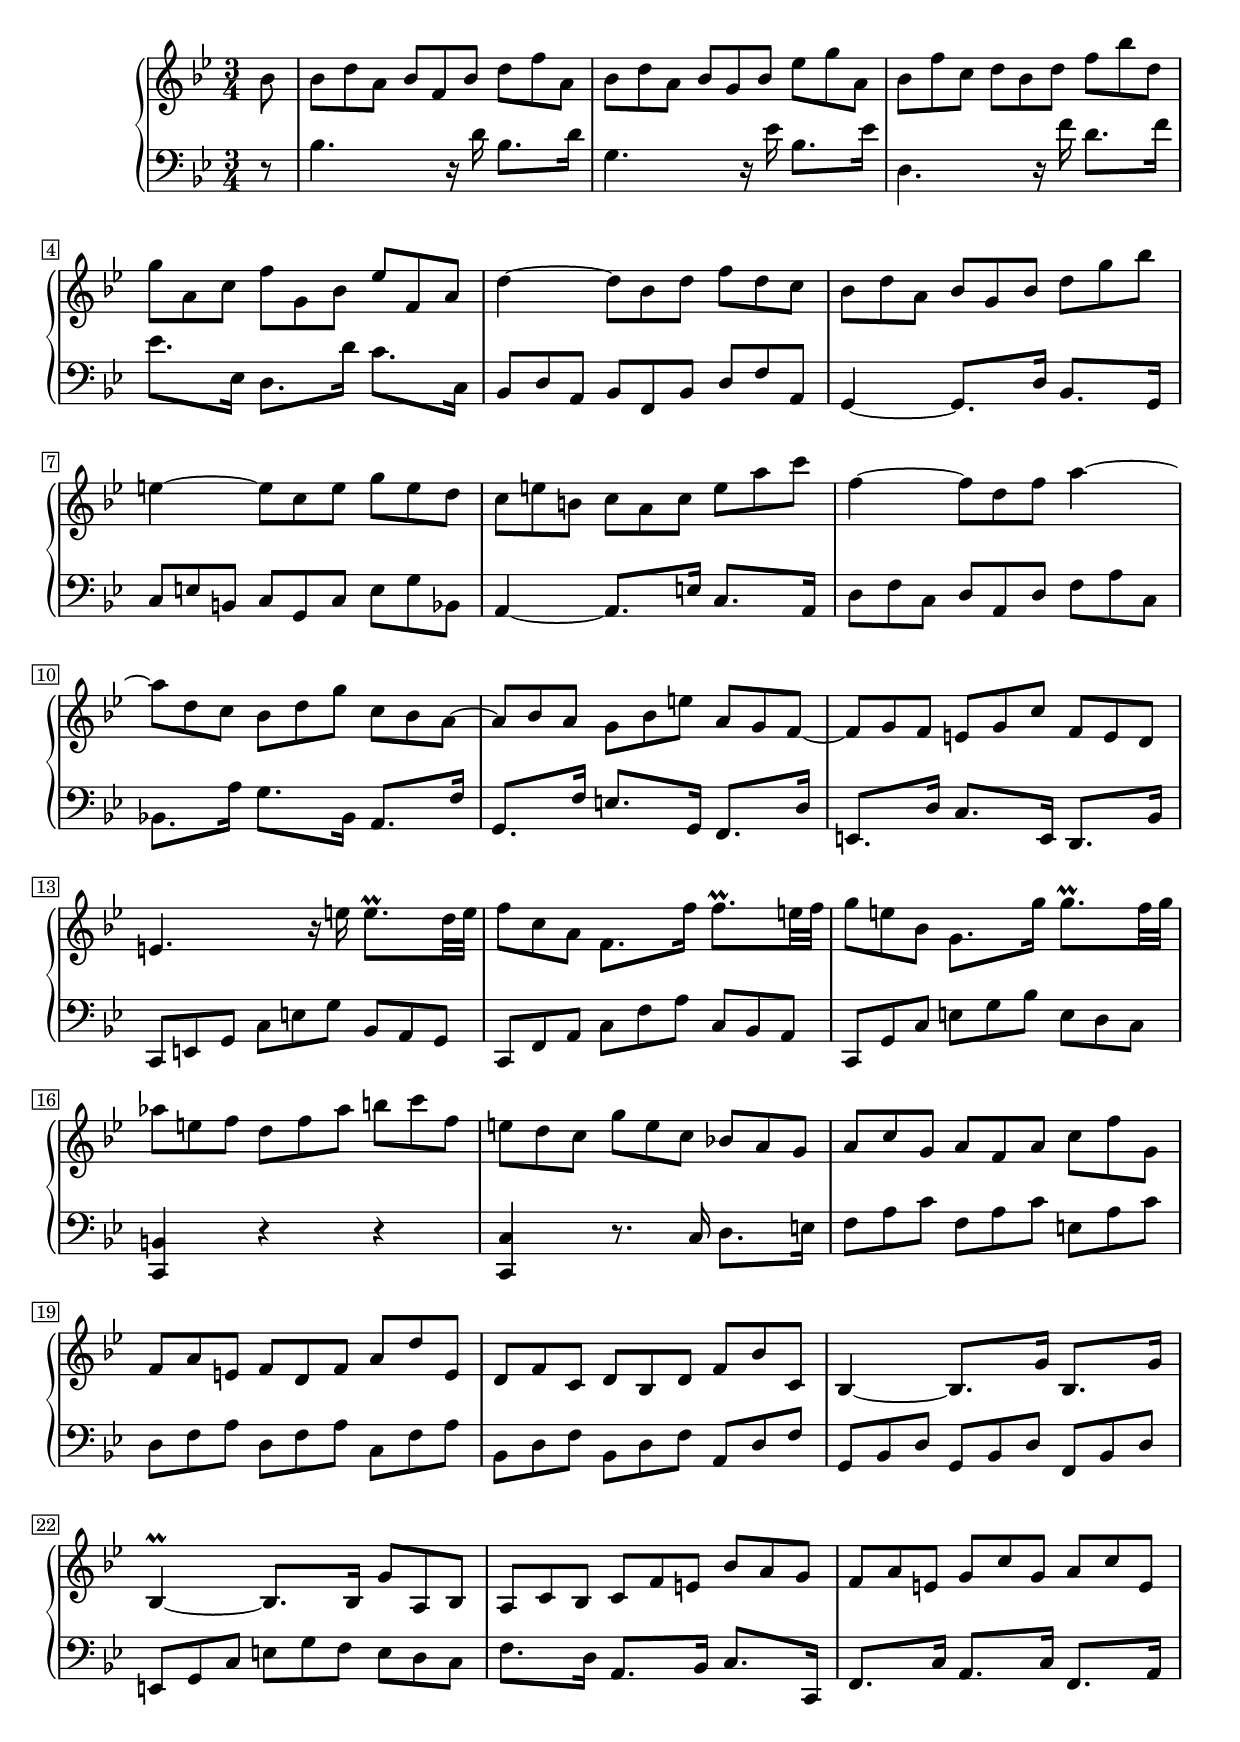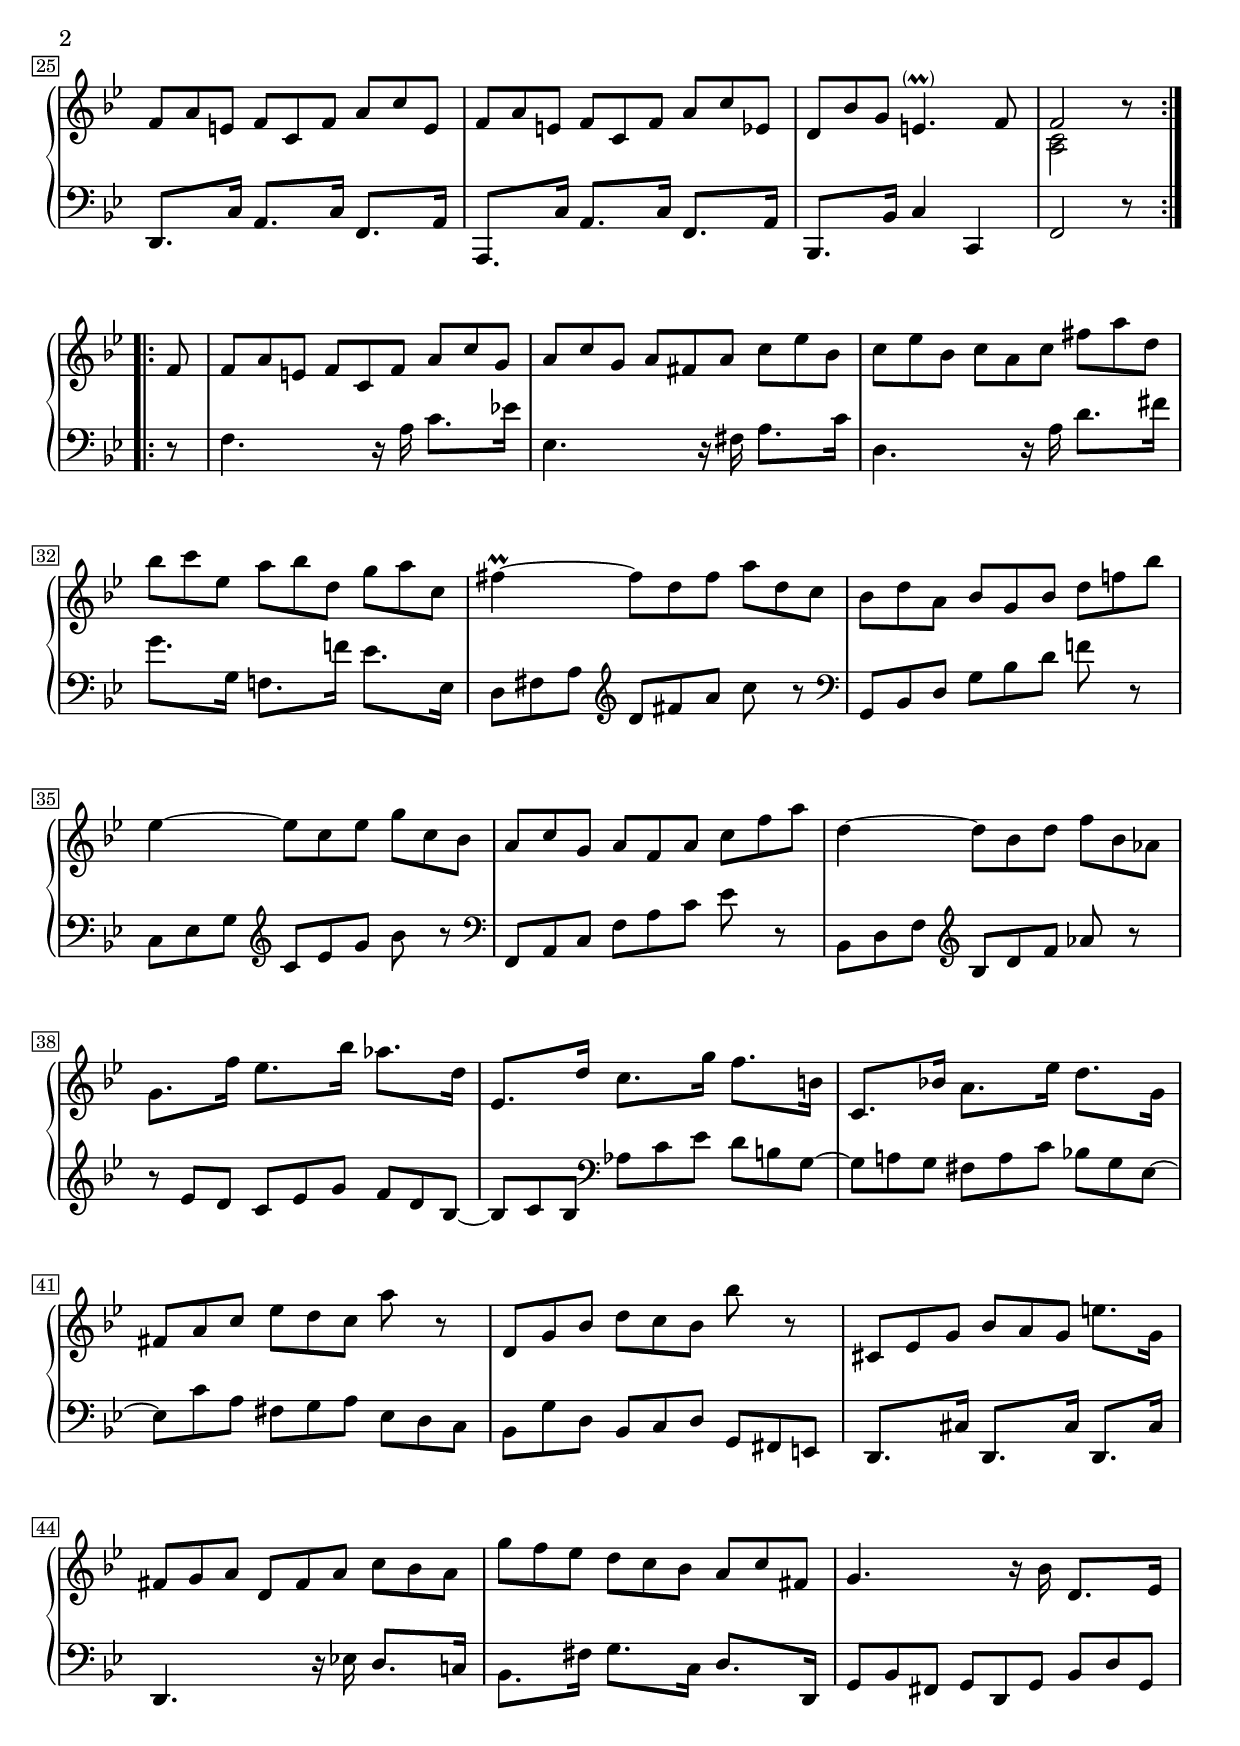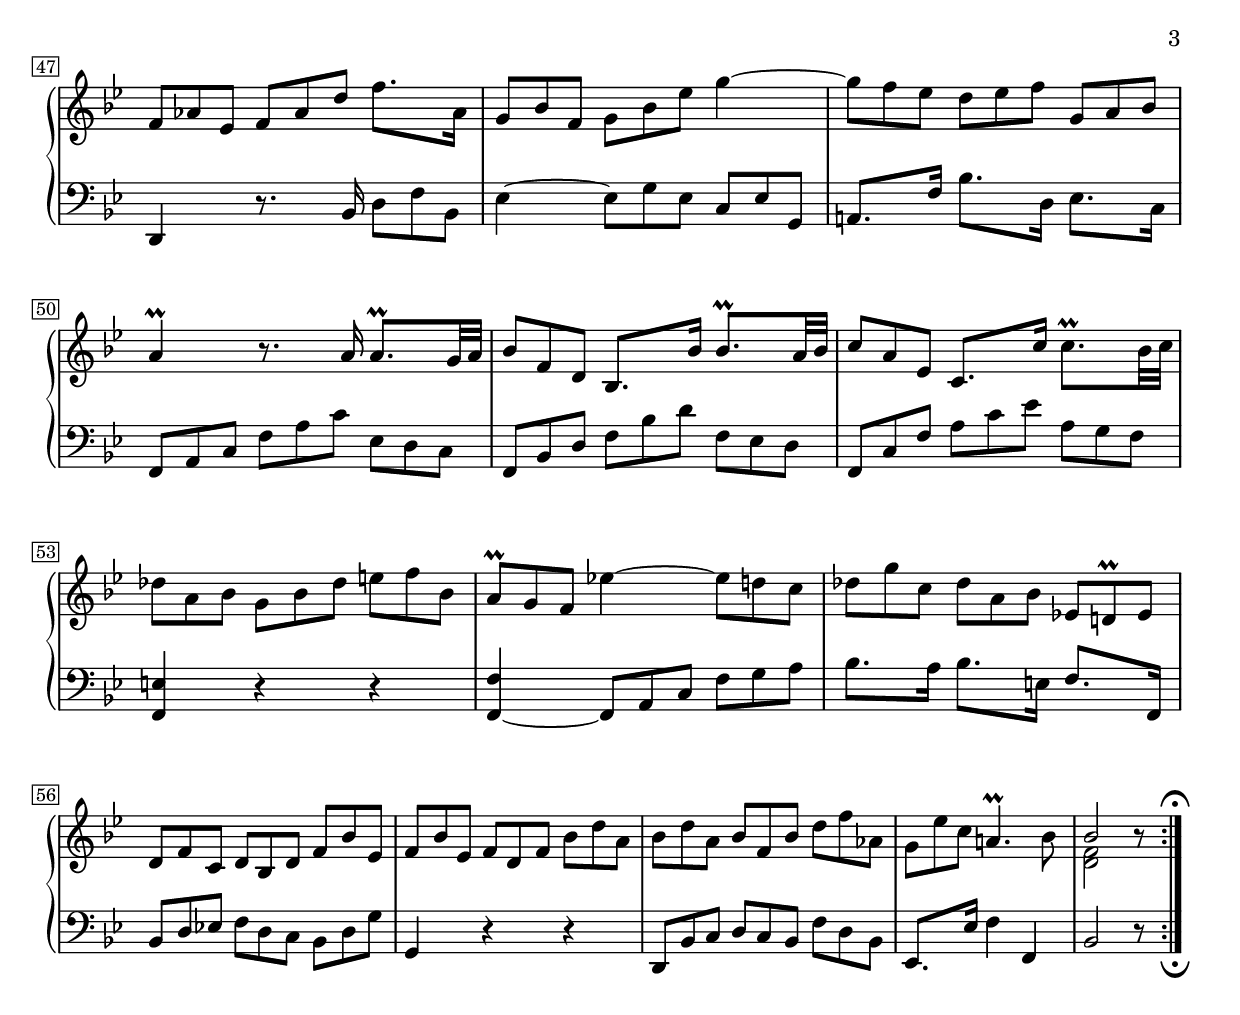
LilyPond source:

Global = {
  \key bes \major
  \time 3/4
  \include "../../global.ly"
}

Soprano = \context Voice = "one" \relative c'' {
  \voiceOne
  \stemNeutral\tieNeutral
  \override MultiMeasureRest.staff-position = #0
  \override Rest.staff-position = #0
  \label #'PartitaICorrente
  \repeat volta 4 {
  \partial 8 bes8
  %1
  | bes8*2/3 d a bes f bes d f a,
  | bes d a bes g bes es g a,
  | bes f' c d bes d f bes d,
  | g a, c f g, bes es f, a
  %5
  | d4~ d8*2/3 bes d f d c
  | bes d a bes g bes d g bes
  | e,4~ e8*2/3 c e g e d
  | c e b c a c e a c
  | f,4~ f8*2/3 d f a4~
  %10
  | a8*2/3 d, c bes d g c, bes a^~
  | a bes a g bes e a, g f~
  | f=' g f e g c f, e d
  | e4. r16 e' e8.\prall d32 e
  | f8*2/3 c a f8. f'=''16 f8.\prall e32 f
  %15
  | g8*2/3 e bes g8. g'=''16 g8.\prall f32 g
  | aes8*2/3 e f d f aes b c f,=''
  | e d c g' e c bes! a g
  | a c g a f a c f g,='
  | f a e f d f a d e,
  %20
  | d=' f c d bes d f bes c,
  | bes4~ bes8. g'16 bes,8. g'16
  | bes,=4~\prall bes8. bes16 g'8*2/3 a, bes
  | a c bes c f e bes' a g='
  | f a e g c g a c e,
  %25
  | f=' a e f c f a c e,
  | f a e f c f a c es,
  | d bes' g e4.\parenthesize\prall f8
  | << f2 \\ <a, c> >> r8
  }
  \break
  \repeat volta 4 {
  \partial 8 f'8
  | f8*2/3 a e f c f a c g
  %30
  | a c g a fis a c es bes
  | c es bes c a c fis a d,
  | bes' c es, a bes d, g a c,
  | fis4~\prall fis8*2/3 d fis a d, c
  | bes d a bes g bes d f bes
  %35
  | es,4~ es8*2/3 c es g c, bes
  | a c g a f a c f a
  | d,4~ d8*2/3 bes d f bes, aes
  | g8. f'16 es8. bes'16 aes8. d,=''16
  | \stemNeutral es,8. d'16 c8. g'16 f8. b,16
  %40
  | c,='8. bes'16 a8. es'16 d8. g,16
  | fis8*2/3 a c es d c a'8 r
  | d,,8*2/3 g bes d c bes bes'8 r
  | cis,,8*2/3 es g bes a g e'8. g,='16
  | fis8*2/3 g a d, fis a c bes a
  %45
  | g' f es d c bes a c fis,
  | g4. r16 bes d,8. es16
  | f8*2/3 aes es f aes d f8. aes,16
  | g8*2/3 bes f g bes es g4~
  | g8*2/3 f es d es f g, a bes
  %50
  | a4\prall r8. a16 a8.\prall g32 a
  | bes8*2/3 f d bes8. bes'16 bes8.\prall a32 bes
  | c8*2/3 a es c8. c'16 c8.\prall bes32 c
  | des8*2/3 a bes g bes des e f bes,
  | a\prall g f es'4~ es8*2/3 d c
  %55
  | des g c, des a bes es, d\prall es
  | d f c d bes d f bes es,
  | f bes es, f d f bes d a
  | bes d a bes f bes d f aes,
  | g es' c a4.\prall bes8
  %60
  | << bes2 \\ <d, f> >> r8
    \override Score.TextMark.self-alignment-X = #CENTER
    \textEndMark \markup { \musicglyph "scripts.ufermata" }
  }
}

Bass = \context Voice = "four" \relative c' {
  \voiceFour
  \stemNeutral\tieNeutral
  \override MultiMeasureRest.staff-position = #0
  \override Rest.staff-position = #0
  \repeat volta 4 {
  \partial 8 r8
  %1
  | bes4. r16 d16 bes8. d16
  | g,4. r16 es' bes8. es16
  | d,4. r16 f' d8. f16
  | es8. es,16 d8. d'16 c8. c,16
  %5
  | bes8*2/3 d a bes f bes d f a,
  | g4~ g8. d'16 bes8. g16
  | c8*2/3 e b c g c e g bes,
  | a4~ a8. e'16 c8. a16
  | d8*2/3 f c d a d f a c,=
  %10
  | bes!8. a'16 g8. bes,16 a8. f'16
  | g,8. f'16 e8. g,16 f8. d'16
  | e,8. d'16 c8. e,16 d8. bes'16
  | c,8*2/3 e g c e g bes, a g
  | c, f a c f a c, bes a
  %15
  | c, g' c e g bes e, d c
  | <c, b'>4 r4 r
  | <c c'> r8. c'16 d8. e16
  | f8*2/3 a c f, a c e, a c
  | d,= f a d, f a c, f a
  %20
  | bes, d f bes, d f a, d f
  | g, bes d g, bes d f, bes d
  | e, g c e g f e d c
  | f8. d16 a8. bes16 c8. c,16
  | f8. c'16 a8. c16 f,8. a16
  %25
  | d,8. c'16 a8. c16 f,8. a16
  | a,8. c'16 a8. c16 f,8. a16
  | bes,8. bes'16 c4 c,
  | f2 r8
  }
  \repeat volta 4 {
  \partial 8 r8
  | f'4. r16 a c8. es!16
  %30
  | es,4. r16 fis a8. c16
  | d,4. r16 a' d8. fis16
  | g='8. g,16 f!8. f'16 es8. es,16
  | d8*2/3 fis a \clef treble d fis a c8 r
  | \clef bass g,,8*2/3 bes d g bes d f8 r
  %35
  | c,8*2/3 es g \clef treble c es g bes8 r
  | \clef bass f,,8*2/3 a c f a c es8 r
  | bes,8*2/3 d f \clef treble bes d f aes8 r
  | r8*2/3 es d c es g f d bes~
  | bes c bes \clef bass aes c es d b g~
  %40
  | g a g fis a c bes g es~
  | es c' a fis g a es d c
  | bes g' d bes c d g, fis e
  | d8. cis'16 d,8. cis'16 d,8. cis'16
  | d,4. r16 es'! d8. c16
  %45
  | bes8. fis'16 g8. c,16 d8. d,16
  | g8*2/3 bes fis g d g bes d g,
  | d4 r8. bes'16 d8*2/3 f bes,
  | es4~ es8*2/3 g es c es g,
  | a!8. f'16 bes8. d,16 es8. c16
  %40
  | f,8*2/3 a c f a c es, d c
  | f, bes d f bes d f, es d
  | f, c' f a c es a, g f
  | <f, e'>4 r r
  | <f f'>~ f8*2/3 a c f g a
  %45
  | bes8. a16 bes8. e,16 f8. f,16
  | bes8*2/3 d es f d c bes d g
  | g,4 r r
  | d8*2/3 bes' c d c bes f' d bes
  | es,8. es'16 f4 f,
  | bes2 r8
    \tweak direction #DOWN
    \textEndMark \markup { \musicglyph "scripts.dfermata" }
  }
}

\score {
  \new PianoStaff
  <<
    \accidentalStyle Score.piano
    \context Staff = "upper" <<
      \set Staff.midiInstrument = #"acoustic grand"
      \Global
      \clef treble
      \Soprano
    >>
    \context Staff = "lower" <<
      \set Staff.midiInstrument = #"acoustic grand"
      \Global
      \clef bass
      \Bass
    >>
  >>
  \header {
    composer = ##f % "Johann Sebastian @composer_lastnam@"
    opus = ##f % "BWV 825"
    title = \markup { "Corrente" }
    subtitle = ##f
  }
  \layout {
    \context {
      \PianoStaff
      \override Parentheses.font-size = #-2
      \override TextScript.font-shape = #'italic
      \override TextScript.font-size = #-1
    }
  }
  \midi {
    \tempo 4 = 100
  }
}
